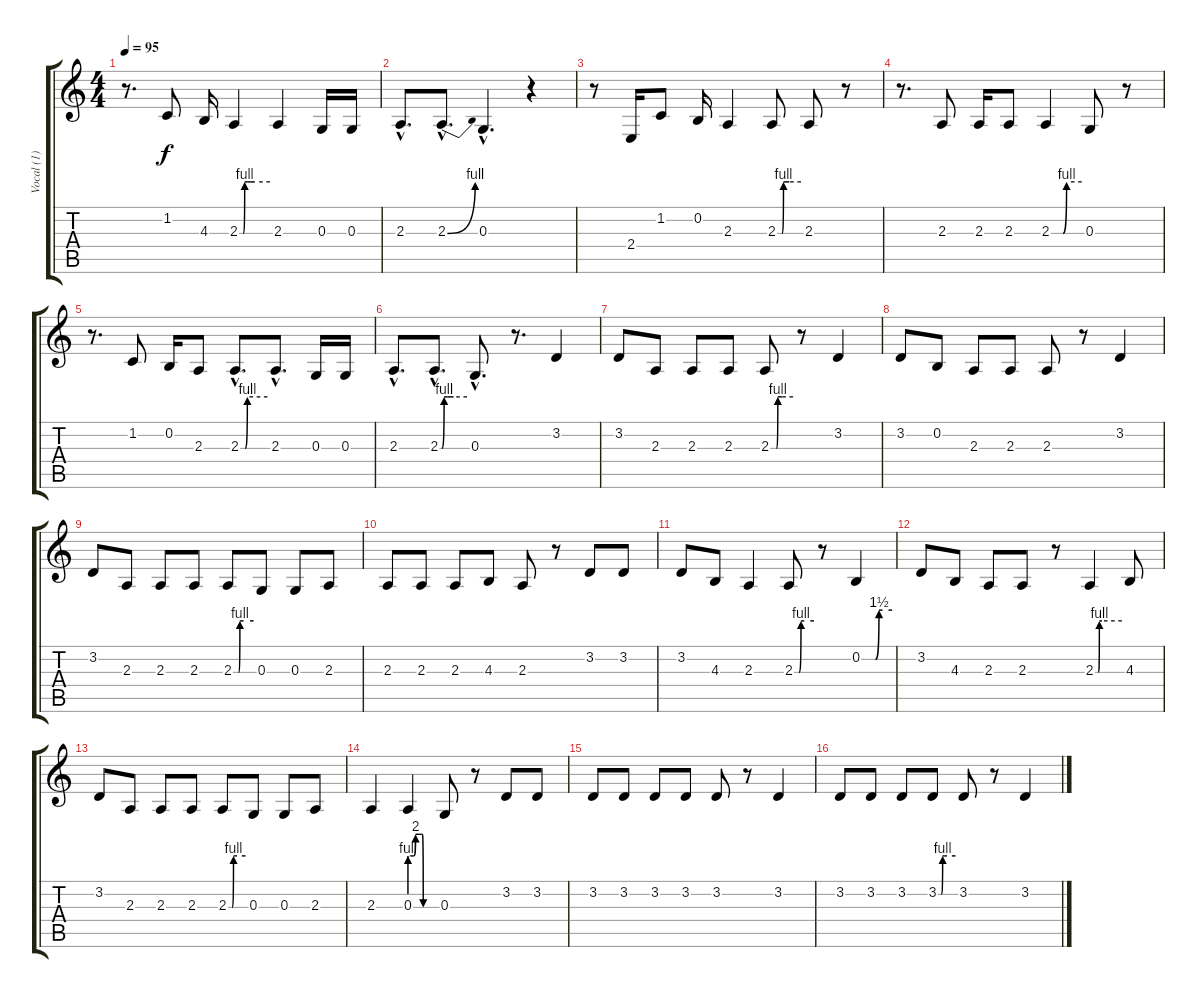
\track ("Vocal (1)" "Vocal (1)") {instrument viola}
\staff {score tabs}
\tuning (E4 B3 G3 D3 A2 E2) {hide}
\ts (4 4)
\tempo 95
\clef g2
\ks c
r.8{d dy f} 1.2.8 4.3.16 2.3{be (custom 0 0 7 0 10 4 16 4 21 4 30 4 60 4)}.4 2.3.4 0.3.16 0.3.16 |
2.3{hac}.8{d} 2.3{be (bend 0 0 60 4) hac}.8{d} 0.3{hac}.4{d} r.4 |
r.8 2.4.16 1.2.8 0.2.16 2.3.4 2.3{be (custom 0 0 11 0 15 4 30 4 60 4)}.8 2.3.8 r.8 |
r.8{d} 2.3.8 2.3.16 2.3.8 2.3{be (custom 0 0 23 0 30 4 60 4)}.4 0.3.8 r.8 |
r.8{d} 1.2.8 0.2.16 2.3.8 2.3{be (custom 0 0 10 0 15 4 60 4) hac}.8{d} 2.3{hac}.8{d} 0.3.16 0.3.16 |
2.3{hac}.8{d} 2.3{be (custom 0 0 4 0 9 4 16 4 30 4 60 4) hac}.8{d} 0.3{hac}.8{d} r.8{d} 3.2.4 |
3.2.8 2.3.8 2.3.8 2.3.8 2.3{be (custom 0 0 10 0 15 0 19 4 30 4 60 4)}.8 r.8 3.2.4 |
3.2.8 0.2.8 2.3.8 2.3.8 2.3.8 r.8 3.2.4 |
3.2.8 2.3.8 2.3.8 2.3.8 2.3{be (custom 0 0 10 0 15 0 19 4 30 4 60 4)}.8 0.3.8 0.3.8 2.3.8 |
2.3.8 2.3.8 2.3.8 4.3.8 2.3.8 r.8 3.2.8 3.2.8 |
3.2.8 4.3.8 2.3.4 2.3{be (custom 0 0 14 0 20 4 30 4 60 4)}.8 r.8 0.2{be (custom 0 0 27 0 34 6 41 6 60 6)}.4 |
3.2.8 4.3.8 2.3.8 2.3.8 r.8 2.3{be (custom 0 0 7 0 9 4 15 4 60 4)}.4 4.3.8 |
3.2.8 2.3.8 2.3.8 2.3.8 2.3{be (custom 0 0 6 0 11 0 13 0 18 4 20 4 30 4 60 4)}.8 0.3.8 0.3.8 2.3.8 |
2.3.4 0.3{be (custom 0 4 2 4 9 4 13 8 21 8 26 8 28 8 30 0 33 0 36 0 60 0)}.4 0.3.8 r.8 3.2.8 3.2.8 |
3.2.8 3.2.8 3.2.8 3.2.8 3.2.8 r.8 3.2.4 |
3.2.8 3.2.8 3.2.8 3.2{be (custom 0 0 10 0 15 4 21 4 30 4 60 4)}.8 3.2.8 r.8 3.2.4
